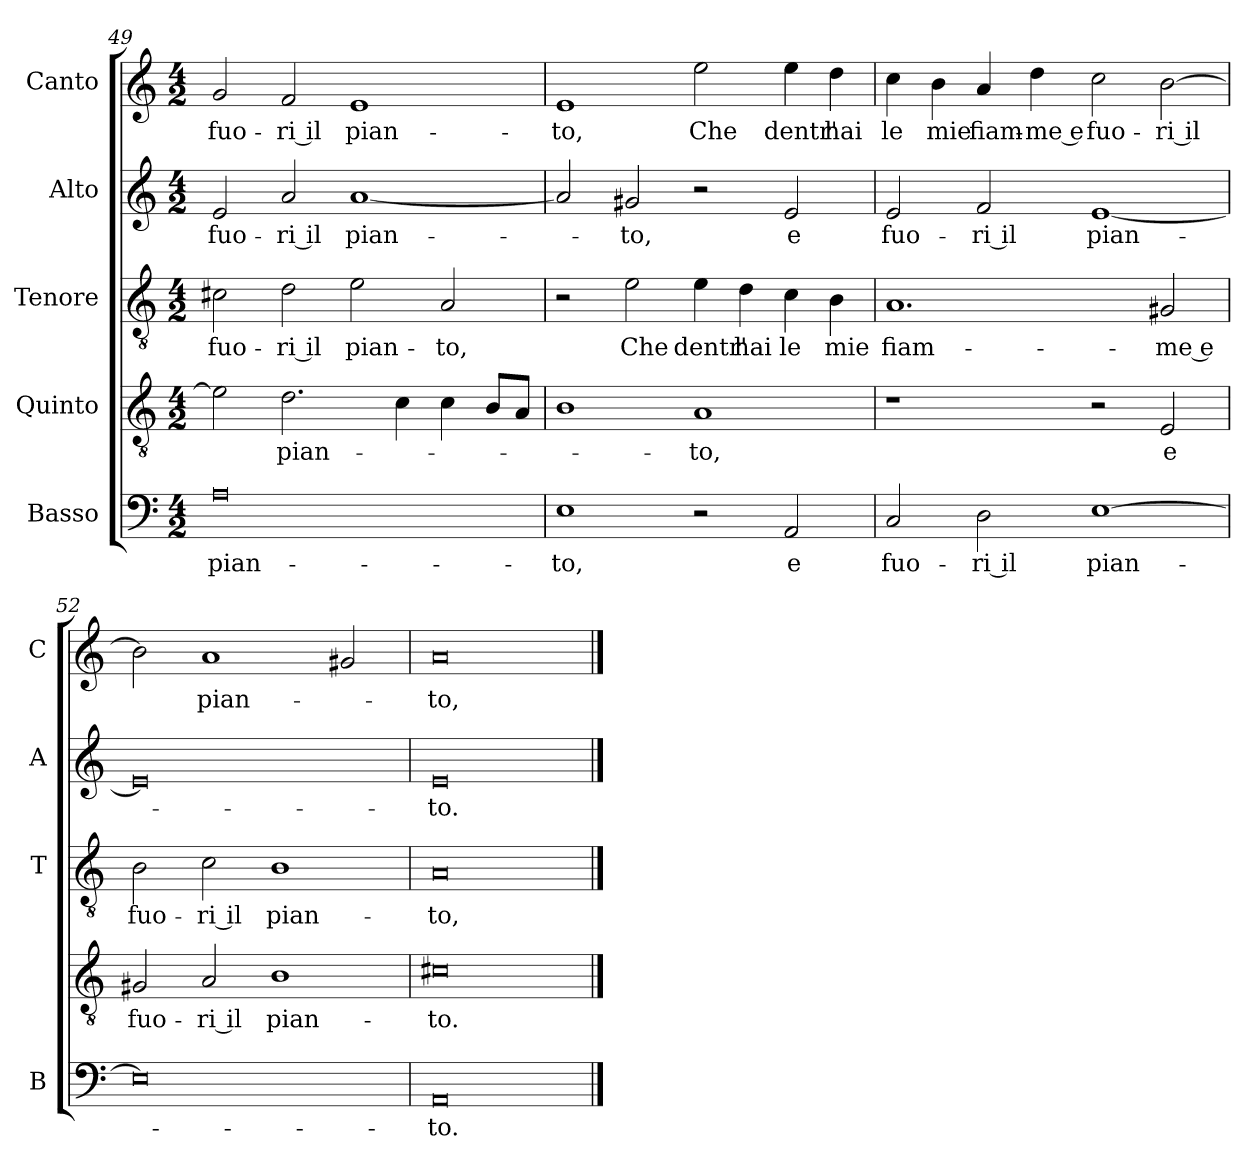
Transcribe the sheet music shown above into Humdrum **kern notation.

**kern	**text	**kern	**text	**kern	**text	**kern	**text	**kern	**text
*part5	*part5	*part4	*part4	*part3	*part3	*part2	*part2	*part1	*part1
*staff5	*staff5	*staff4	*staff4	*staff3	*staff3	*staff2	*staff2	*staff1	*staff1
*I"Basso	*	*I"Quinto	*	*I"Tenore	*	*I"Alto	*	*I"Canto	*
*I'B	*	*	*	*I'T	*	*I'A	*	*I'C	*
*clefF4	*	*clefGv2	*	*clefGv2	*	*clefG2	*	*clefG2	*
*k[]	*	*k[]	*	*k[]	*	*k[]	*	*k[]	*
*C:	*	*C:	*	*C:	*	*C:	*	*C:	*
*M4/2	*	*M4/2	*	*M4/2	*	*M4/2	*	*M4/2	*
=49	=49	=49	=49	=49	=49	=49	=49	=49	=49
!	!LO:LY:b	!	!	!	!LO:LY:b	!	!LO:LY:b	!	!LO:LY:b
0A	pian-	2e\]	.	2c#X\	fuo-	2e/	fuo-	2g/	fuo-
!	!	!	!LO:LY:b	!	!LO:LY:b	!	!LO:LY:b	!	!LO:LY:b
.	.	2.d\	pian-	2d\	-ri il	2a/	-ri il	2f/	-ri il
!	!	!	!	!	!LO:LY:b	!	!LO:LY:b	!	!LO:LY:b
.	.	.	.	2e\	pian-	[1a	pian-	1e	pian-
.	.	4c\	.	.	.	.	.	.	.
!	!	!	!	!	!LO:LY:b	!	!	!	!
.	.	4c\	.	2A/	-to,	.	.	.	.
.	.	8B/L	.	.	.	.	.	.	.
.	.	8A/J	.	.	.	.	.	.	.
!!LO:LB:g=z
=50	=50	=50	=50	=50	=50	=50	=50	=50	=50
!	!LO:LY:b	!	!	!	!	!	!	!	!LO:LY:b
1E	-to,	1B	.	2r	.	2a/]	.	1e	-to,
!	!	!	!	!	!LO:LY:b	!	!LO:LY:b	!	!
.	.	.	.	2e\	Che	2g#X/	-to,	.	.
!	!	!	!LO:LY:b	!	!LO:LY:b	!	!	!	!LO:LY:b
2r	.	1A	-to,	4e\	dentr'	2r	.	2ee\	Che
!	!	!	!	!	!LO:LY:b	!	!	!	!
.	.	.	.	4d\	hai	.	.	.	.
!	!LO:LY:b	!	!	!	!LO:LY:b	!	!LO:LY:b	!	!LO:LY:b
2AA/	e	.	.	4c\	le	2e/	e	4ee\	dentr'
!	!	!	!	!	!LO:LY:b	!	!	!	!LO:LY:b
.	.	.	.	4B\	mie	.	.	4dd\	hai
=51	=51	=51	=51	=51	=51	=51	=51	=51	=51
!	!LO:LY:b	!	!	!	!LO:LY:b	!	!LO:LY:b	!	!LO:LY:b
2C/	fuo-	1r	.	1.A	fiam-	2e/	fuo-	4cc\	le
!	!	!	!	!	!	!	!	!	!LO:LY:b
.	.	.	.	.	.	.	.	4b\	mie
!	!LO:LY:b	!	!	!	!	!	!LO:LY:b	!	!LO:LY:b
2D\	-ri il	.	.	.	.	2f/	-ri il	4a/	fiam-
!	!	!	!	!	!	!	!	!	!LO:LY:b
.	.	.	.	.	.	.	.	4dd\	-me e
!	!LO:LY:b	!	!	!	!	!	!LO:LY:b	!	!LO:LY:b
[1E	pian-	2r	.	.	.	[1e	pian-	2cc\	fuo-
!	!	!	!LO:LY:b	!	!LO:LY:b	!	!	!	!LO:LY:b
.	.	2E/	e	2G#X/	-me e	.	.	[2b\	-ri il
=52	=52	=52	=52	=52	=52	=52	=52	=52	=52
!	!	!	!LO:LY:b	!	!LO:LY:b	!	!	!	!
0E]	.	2G#X/	fuo-	2B\	fuo-	0e]	.	2b\]	.
!	!	!	!LO:LY:b	!	!LO:LY:b	!	!	!	!LO:LY:b
.	.	2A/	-ri il	2c\	-ri il	.	.	1a	pian-
!	!	!	!LO:LY:b	!	!LO:LY:b	!	!	!	!
.	.	1B	pian-	1B	pian-	.	.	.	.
.	.	.	.	.	.	.	.	2g#X/	.
=53	=53	=53	=53	=53	=53	=53	=53	=53	=53
!	!LO:LY:b	!	!LO:LY:b	!	!LO:LY:b	!	!LO:LY:b	!	!LO:LY:b
0AA	-to.	0c#X	-to.	0A	-to,	0e	-to.	0a	-to,
==	==	==	==	==	==	==	==	==	==
*-	*-	*-	*-	*-	*-	*-	*-	*-	*-
